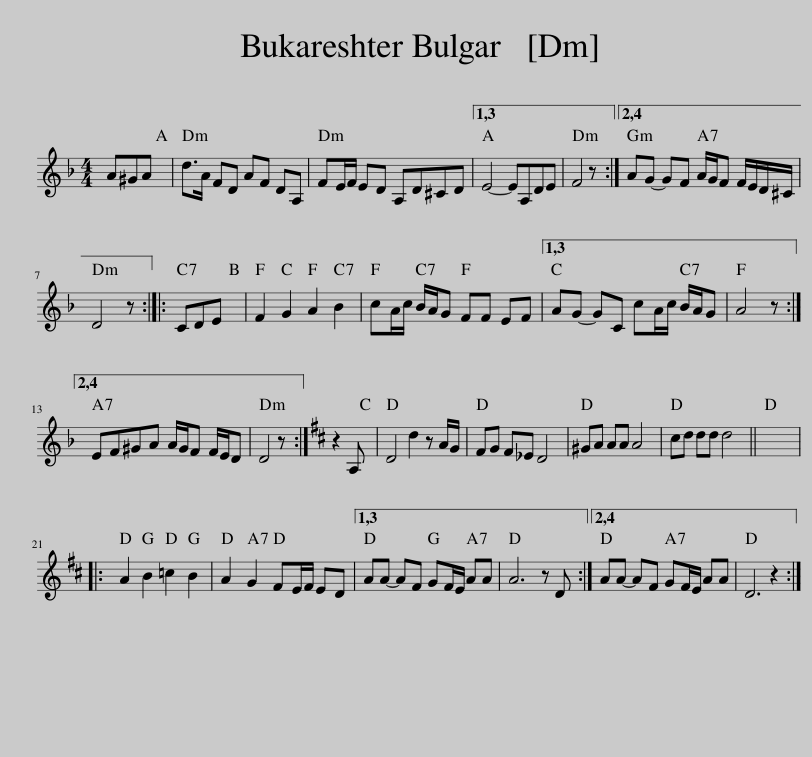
X:1
L:1/8
M:4/4
I:linebreak $
K:Dmin
V:1 treble
V:1
 A^GA | d>A FD AF DA, | FE/F/ ED A,D^CD |1,3 E4- EA,DE | F4 z :|2,4 %5
 AG- GF A/G/F F/E/D/^C/ |$ D4 z :: CDE | F2 G2 A2 B2 | cA/c/ B/A/G FF EF |1,3 %10
 AG- GC cA/c/ B/A/G | A4 z :|2,4$ EF^GA A/G/F F/E/D | D4 z :|[K:D] z2 A, | %15
 D4 d2 z A/G/ | FG F_E D4 | ^GA AA A4 | cd dd d4 || x8 |:$ %20
 A2 B2 =c2 B2 | A2 G2 FE/F/ ED |1,3 AA- AF GF/E/ AA | A6 z D :|2,4 AA- AF GF/E/ AA | %25
 D6 z2 :| %26
